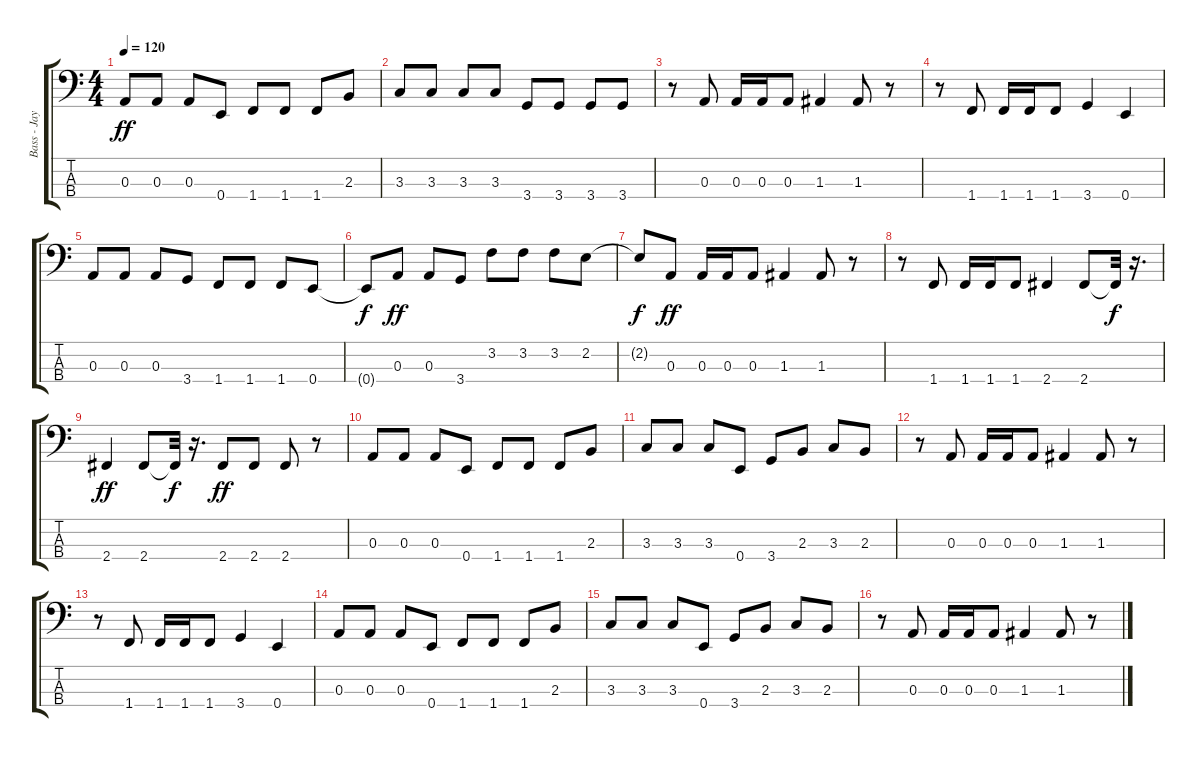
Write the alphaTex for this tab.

\track ("Bass - Jay Bentley" "Bass - Jay") {instrument electricbassfinger}
\staff {score tabs}
\tuning (G2 D2 A1 E1) {hide}
\ts (4 4)
\tempo 120
\clef f4
\ks c
0.3.8{dy ff} 0.3.8 0.3.8 0.4.8 1.4.8 1.4.8 1.4.8 2.3.8 |
3.3.8 3.3.8 3.3.8 3.3.8 3.4.8 3.4.8 3.4.8 3.4.8 |
r.8 0.3.8 0.3.16 0.3.16 0.3.8 1.3.4 1.3.8 r.8 |
r.8 1.4.8 1.4.16 1.4.16 1.4.8 3.4.4 0.4.4 |
0.3.8 0.3.8 0.3.8 3.4.8 1.4.8 1.4.8 1.4.8 0.4.8 |
0.4{t}.8{dy f} 0.3.8{dy ff} 0.3.8 3.4.8 3.2.8 3.2.8 3.2.8 2.2.8 |
2.2{t}.8{dy f} 0.3.8{dy ff} 0.3.16 0.3.16 0.3.8 1.3.4 1.3.8 r.8 |
r.8 1.4.8 1.4.16 1.4.16 1.4.8 2.4.4 2.4.8 2.4{t}.32{dy f} r.16{d} |
2.4.4{dy ff} 2.4.8 2.4{t}.32{dy f} r.16{d} 2.4.8{dy ff} 2.4.8 2.4.8 r.8 |
0.3.8 0.3.8 0.3.8 0.4.8 1.4.8 1.4.8 1.4.8 2.3.8 |
3.3.8 3.3.8 3.3.8 0.4.8 3.4.8 2.3.8 3.3.8 2.3.8 |
r.8 0.3.8 0.3.16 0.3.16 0.3.8 1.3.4 1.3.8 r.8 |
r.8 1.4.8 1.4.16 1.4.16 1.4.8 3.4.4 0.4.4 |
0.3.8 0.3.8 0.3.8 0.4.8 1.4.8 1.4.8 1.4.8 2.3.8 |
3.3.8 3.3.8 3.3.8 0.4.8 3.4.8 2.3.8 3.3.8 2.3.8 |
r.8 0.3.8 0.3.16 0.3.16 0.3.8 1.3.4 1.3.8 r.8
